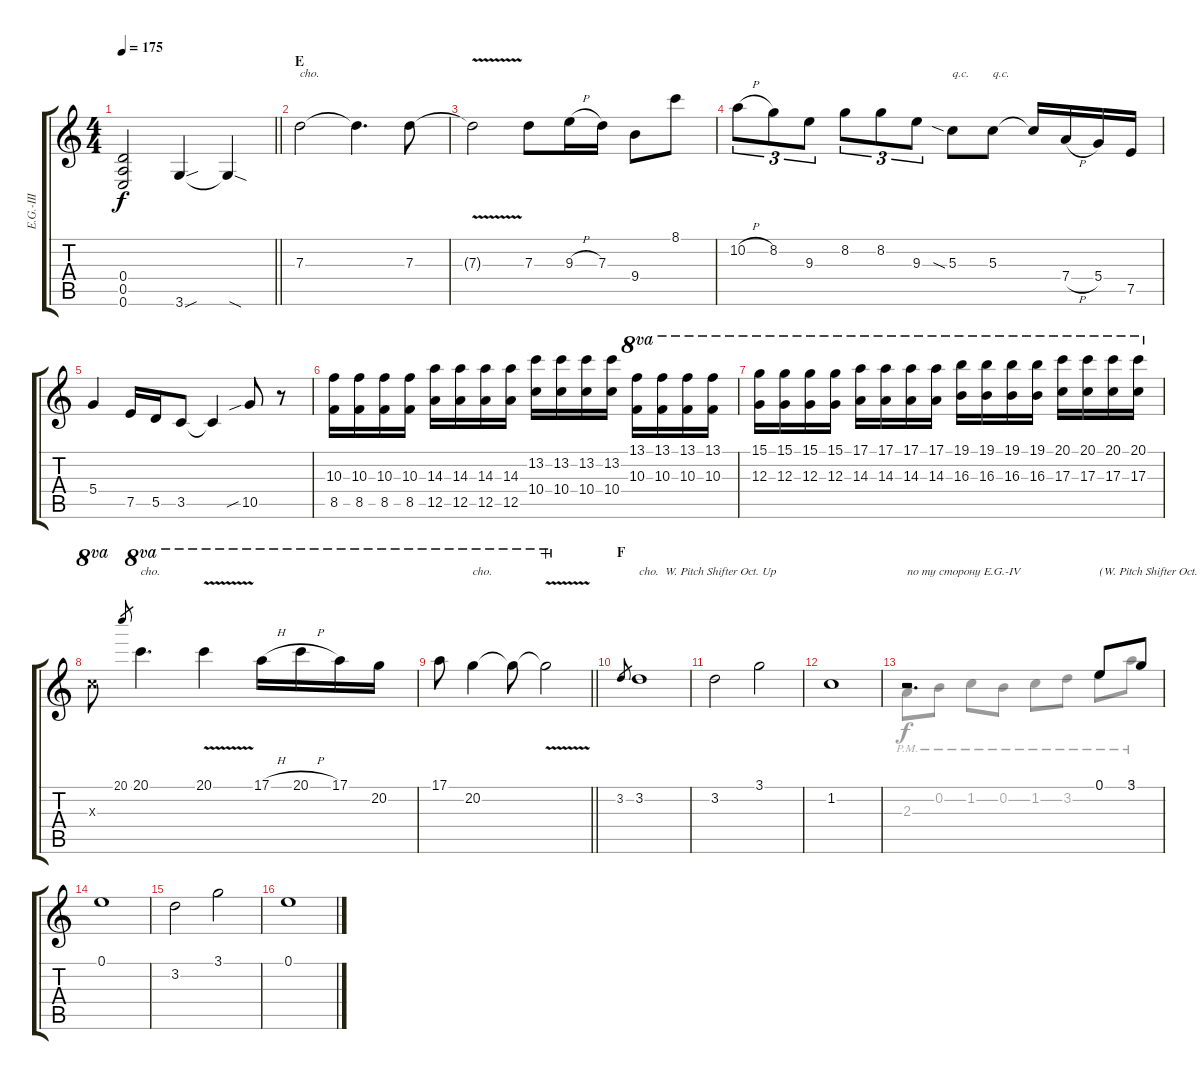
\track ("E.G.-III" "E.G.-III") {instrument overdrivenguitar}
\staff {score tabs}
\tuning (E4 B3 G3 D3 A2 E2) {hide}
\voice
\ts (4 4)
\tempo 175
\clef g2
\barLineRight lightlight
\ks c
(0.4{t} 0.5{t} 0.6{t}).2{dy f} 3.6{sou}.4 3.6{sod t}.4 |
\section ("" "E")
7.3.2{txt "cho."} 7.3{t}.4{d} 7.3.8 |
7.3{v t}.2 7.3.8 9.3{h}.16 7.3.16 9.4.8 8.1.8 |
10.2{h}.8{tu (3 2)} 8.2.8{tu (3 2)} 9.3.8{tu (3 2)} 8.2.8{tu (3 2)} 8.2.8{tu (3 2)} 9.3.8{tu (3 2)} 5.3{sia}.8{txt "q.c."} 5.3.8{txt "q.c."} 5.3{t}.16 7.4{h}.16 5.4.16 7.5.16 |
5.4.4 7.5.16 5.5.16 3.5.8 3.5{t}.4 10.5{sib}.8 r.8 |
(10.3 8.5).16 (10.3 8.5).16 (10.3 8.5).16 (10.3 8.5).16 (14.3 12.5).16 (14.3 12.5).16 (14.3 12.5).16 (14.3 12.5).16 (13.2 10.4).16 (13.2 10.4).16 (13.2 10.4).16 (13.2 10.4).16 (13.1 10.3).16{ot 8va} (13.1 10.3).16{ot 8va} (13.1 10.3).16{ot 8va} (13.1 10.3).16{ot 8va} |
(15.1 12.3).16{ot 8va} (15.1 12.3).16{ot 8va} (15.1 12.3).16{ot 8va} (15.1 12.3).16{ot 8va} (17.1 14.3).16{ot 8va} (17.1 14.3).16{ot 8va} (17.1 14.3).16{ot 8va} (17.1 14.3).16{ot 8va} (19.1 16.3).16{ot 8va} (19.1 16.3).16{ot 8va} (19.1 16.3).16{ot 8va} (19.1 16.3).16{ot 8va} (20.1 17.3).16{ot 8va} (20.1 17.3).16{ot 8va} (20.1 17.3).16{ot 8va} (20.1 17.3).16{ot 8va} |
17.3{x}.8{ot 8va} 20.1.8{gr} 20.1.4{d ot 8va txt "cho."} 20.1{v}.4{ot 8va} 17.1{h}.16{ot 8va} 20.1{h}.16{ot 8va} 17.1.16{ot 8va} 20.2.16{ot 8va} |
\barLineRight lightlight
17.1.8{ot 8va} 20.2.4{ot 8va txt "cho."} 20.2{t}.8{ot 8va} 20.2{v t}.2{ot 8va wahc} |
\section ("" "F")
3.2.8{gr} 3.2.1{txt "cho.  W. Pitch Shifter Oct. Up"} |
3.2.2 3.1.2 |
1.2.1 |
r.2{d txt "по ту сторону E.G.-IV"} 0.1.8{txt "(W. Pitch Shifter Oct. Up)"} 3.1.8 |
0.1.1 |
3.2.2 3.1.2 |
0.1.1
\voice
\clef g2
\ottava regular
\simile none
\barLineRight lightlight
\ks c
|
|
|
|
|
|
|
|
\barLineRight lightlight
|
|
|
|
2.3{pm}.8 0.2{pm}.8 1.2{pm}.8 0.2{pm}.8 1.2{pm}.8 3.2{pm}.8 0.1{pm}.8 5.1{pm}.8 |
|
|
